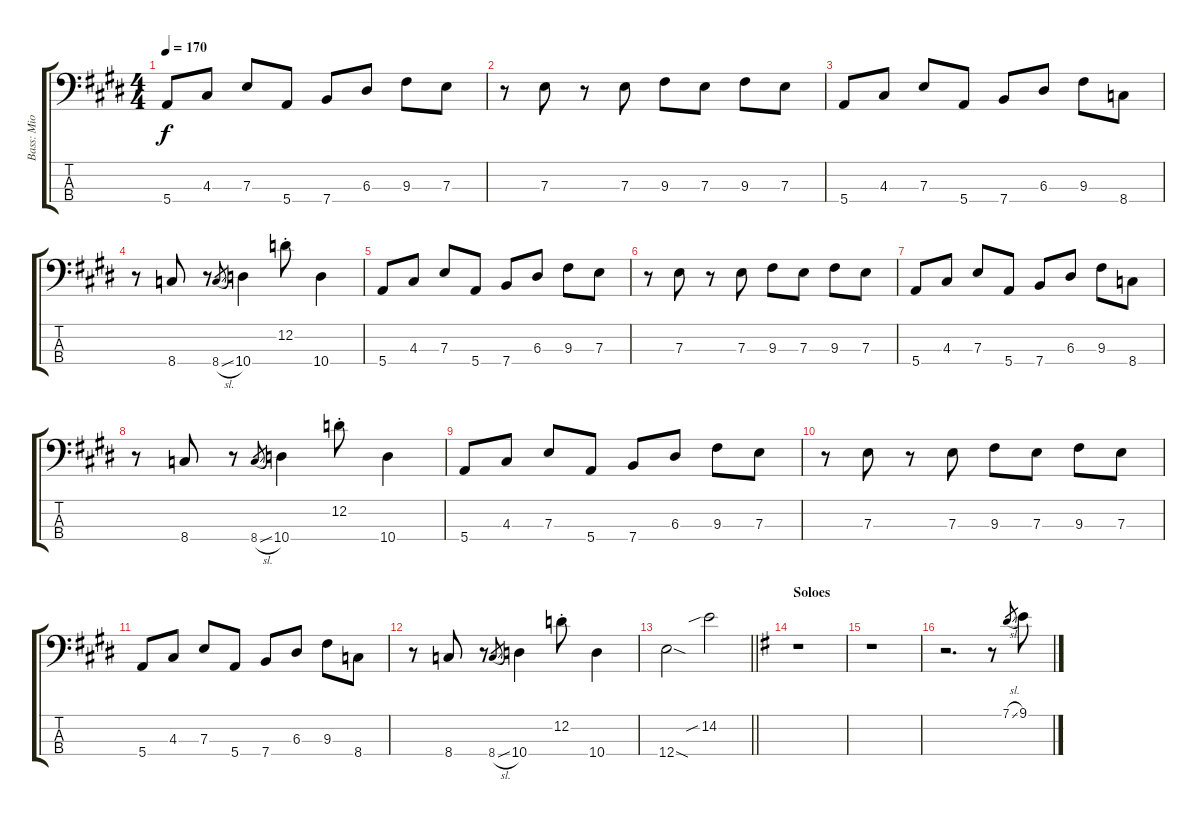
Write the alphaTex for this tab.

\track ("Bass: Mio Akiyama" "Bass: Mio ") {instrument electricbassfinger}
\staff {score tabs}
\tuning (G2 D2 A1 E1) {hide}
\ts (4 4)
\tempo 170
\clef f4
\ks e
5.4.8{dy f} 4.3.8 7.3.8 5.4.8 7.4.8 6.3.8 9.3.8 7.3.8 |
r.8 7.3.8 r.8 7.3.8 9.3.8 7.3.8 9.3.8 7.3.8 |
5.4.8 4.3.8 7.3.8 5.4.8 7.4.8 6.3.8 9.3.8 8.4.8 |
r.8 8.4.8 r.8 8.4{sl}.8{gr} 10.4.4 12.2{st}.8 10.4.4 |
5.4.8 4.3.8 7.3.8 5.4.8 7.4.8 6.3.8 9.3.8 7.3.8 |
r.8 7.3.8 r.8 7.3.8 9.3.8 7.3.8 9.3.8 7.3.8 |
5.4.8 4.3.8 7.3.8 5.4.8 7.4.8 6.3.8 9.3.8 8.4.8 |
r.8 8.4.8 r.8 8.4{sl}.8{gr} 10.4.4 12.2{st}.8 10.4.4 |
5.4.8 4.3.8 7.3.8 5.4.8 7.4.8 6.3.8 9.3.8 7.3.8 |
r.8 7.3.8 r.8 7.3.8 9.3.8 7.3.8 9.3.8 7.3.8 |
5.4.8 4.3.8 7.3.8 5.4.8 7.4.8 6.3.8 9.3.8 8.4.8 |
r.8 8.4.8 r.8 8.4{sl}.8{gr} 10.4.4 12.2{st}.8 10.4.4 |
\barLineRight lightlight
12.4{sod}.2 14.2{sib}.2 |
\section ("" "Soloes")
\ks g
r.1 |
r.1 |
r.2{d} r.8 7.1{sl}.8{gr} 9.1.8
